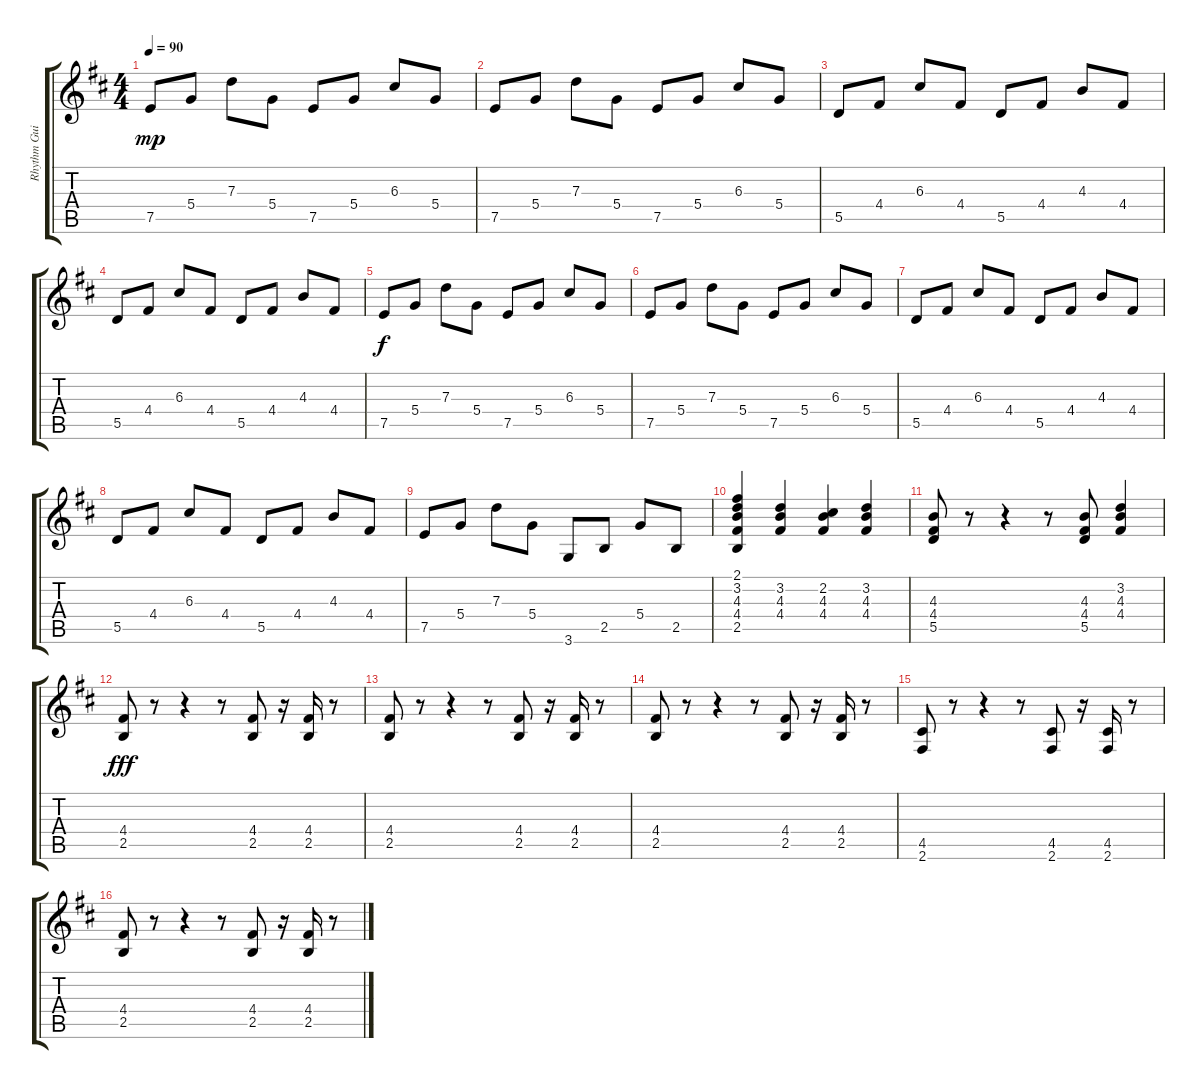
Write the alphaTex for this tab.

\track ("Rhythm Guitar 1" "Rhythm Gui") {instrument overdrivenguitar}
\staff {score tabs}
\tuning (E4 B3 G3 D3 A2 E2) {hide}
\ts (4 4)
\tempo 90
\clef g2
\ks d
7.5.8{dy mp} 5.4.8 7.3.8 5.4.8 7.5.8 5.4.8 6.3.8 5.4.8 |
7.5.8 5.4.8 7.3.8 5.4.8 7.5.8 5.4.8 6.3.8 5.4.8 |
5.5.8 4.4.8 6.3.8 4.4.8 5.5.8 4.4.8 4.3.8 4.4.8 |
5.5.8 4.4.8 6.3.8 4.4.8 5.5.8 4.4.8 4.3.8 4.4.8 |
7.5.8{dy f} 5.4.8 7.3.8 5.4.8 7.5.8 5.4.8 6.3.8 5.4.8 |
7.5.8 5.4.8 7.3.8 5.4.8 7.5.8 5.4.8 6.3.8 5.4.8 |
5.5.8 4.4.8 6.3.8 4.4.8 5.5.8 4.4.8 4.3.8 4.4.8 |
5.5.8 4.4.8 6.3.8 4.4.8 5.5.8 4.4.8 4.3.8 4.4.8 |
7.5.8 5.4.8 7.3.8 5.4.8 3.6.8 2.5.8 5.4.8 2.5.8 |
(2.1 3.2 4.3 4.4 2.5).4 (3.2 4.3 4.4).4 (2.2 4.3 4.4).4 (3.2 4.3 4.4).4 |
(4.3 4.4 5.5).8 r.8 r.4 r.8 (4.3 4.4 5.5).8 (3.2 4.3 4.4).4 |
(4.4 2.5).8{dy fff} r.8 r.4 r.8 (4.4 2.5).8 r.16 (4.4 2.5).16 r.8 |
(4.4 2.5).8 r.8 r.4 r.8 (4.4 2.5).8 r.16 (4.4 2.5).16 r.8 |
(4.4 2.5).8 r.8 r.4 r.8 (4.4 2.5).8 r.16 (4.4 2.5).16 r.8 |
(4.5 2.6).8 r.8 r.4 r.8 (4.5 2.6).8 r.16 (4.5 2.6).16 r.8 |
(4.4 2.5).8 r.8 r.4 r.8 (4.4 2.5).8 r.16 (4.4 2.5).16 r.8
